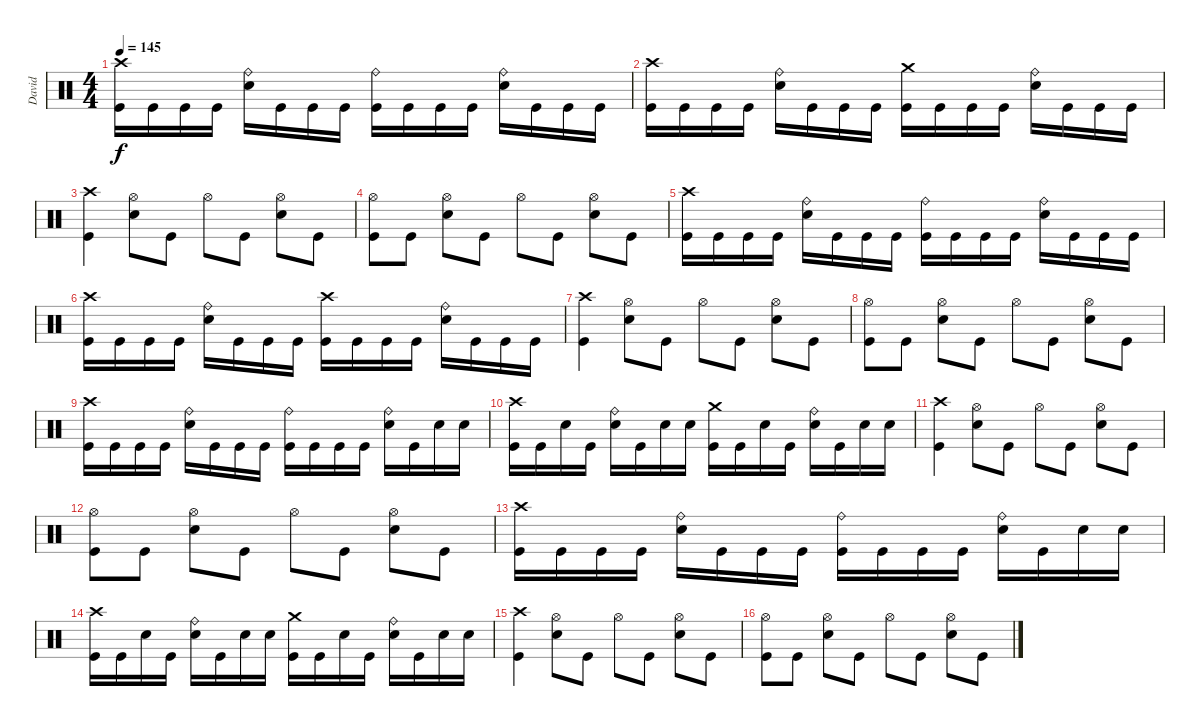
\track ("David" "David") {instrument percussion}
\staff {score}
\articulation defaults
\ts (4 4)
\tempo 145
\clef neutral
\ks c
("Crash high (hit)" "Kick (hit)").16{dy f} "Kick (hit)".16 "Kick (hit)".16 "Kick (hit)".16 ("Ride (bell)" "Electric Snare (hit)").16 "Kick (hit)".16 "Kick (hit)".16 "Kick (hit)".16 ("Ride (bell)" "Kick (hit)").16 "Kick (hit)".16 "Kick (hit)".16 "Kick (hit)".16 ("Ride (bell)" "Electric Snare (hit)").16 "Kick (hit)".16 "Kick (hit)".16 "Kick (hit)".16 |
("Crash high (hit)" "Kick (hit)").16 "Kick (hit)".16 "Kick (hit)".16 "Kick (hit)".16 ("Ride (bell)" "Electric Snare (hit)").16 "Kick (hit)".16 "Kick (hit)".16 "Kick (hit)".16 ("Crash medium (hit)" "Kick (hit)").16 "Kick (hit)".16 "Kick (hit)".16 "Kick (hit)".16 ("Ride (bell)" "Electric Snare (hit)").16 "Kick (hit)".16 "Kick (hit)".16 "Kick (hit)".16 |
("Crash high (hit)" "Kick (hit)").4 ("Hi-Hat (open)" "Electric Snare (hit)").8 "Kick (hit)".8 "Hi-Hat (open)".8 "Kick (hit)".8 ("Hi-Hat (open)" "Electric Snare (hit)").8 "Kick (hit)".8 |
("Hi-Hat (open)" "Kick (hit)").8 "Kick (hit)".8 ("Hi-Hat (open)" "Electric Snare (hit)").8 "Kick (hit)".8 "Hi-Hat (open)".8 "Kick (hit)".8 ("Hi-Hat (open)" "Electric Snare (hit)").8 "Kick (hit)".8 |
("Crash high (hit)" "Kick (hit)").16 "Kick (hit)".16 "Kick (hit)".16 "Kick (hit)".16 ("Ride (bell)" "Electric Snare (hit)").16 "Kick (hit)".16 "Kick (hit)".16 "Kick (hit)".16 ("Ride (bell)" "Kick (hit)").16 "Kick (hit)".16 "Kick (hit)".16 "Kick (hit)".16 ("Ride (bell)" "Electric Snare (hit)").16 "Kick (hit)".16 "Kick (hit)".16 "Kick (hit)".16 |
("Crash high (hit)" "Kick (hit)").16 "Kick (hit)".16 "Kick (hit)".16 "Kick (hit)".16 ("Ride (bell)" "Electric Snare (hit)").16 "Kick (hit)".16 "Kick (hit)".16 "Kick (hit)".16 ("Crash high (hit)" "Kick (hit)").16 "Kick (hit)".16 "Kick (hit)".16 "Kick (hit)".16 ("Ride (bell)" "Electric Snare (hit)").16 "Kick (hit)".16 "Kick (hit)".16 "Kick (hit)".16 |
("Crash high (hit)" "Kick (hit)").4 ("Hi-Hat (open)" "Electric Snare (hit)").8 "Kick (hit)".8 "Hi-Hat (open)".8 "Kick (hit)".8 ("Hi-Hat (open)" "Electric Snare (hit)").8 "Kick (hit)".8 |
("Hi-Hat (open)" "Kick (hit)").8 "Kick (hit)".8 ("Hi-Hat (open)" "Electric Snare (hit)").8 "Kick (hit)".8 "Hi-Hat (open)".8 "Kick (hit)".8 ("Hi-Hat (open)" "Electric Snare (hit)").8 "Kick (hit)".8 |
("Crash high (hit)" "Kick (hit)").16 "Kick (hit)".16 "Kick (hit)".16 "Kick (hit)".16 ("Ride (bell)" "Electric Snare (hit)").16 "Kick (hit)".16 "Kick (hit)".16 "Kick (hit)".16 ("Ride (bell)" "Kick (hit)").16 "Kick (hit)".16 "Kick (hit)".16 "Kick (hit)".16 ("Ride (bell)" "Electric Snare (hit)").16 "Kick (hit)".16 "Electric Snare (hit)".16 "Electric Snare (hit)".16 |
("Crash high (hit)" "Kick (hit)").16 "Kick (hit)".16 "Electric Snare (hit)".16 "Kick (hit)".16 ("Ride (bell)" "Electric Snare (hit)").16 "Kick (hit)".16 "Electric Snare (hit)".16 "Electric Snare (hit)".16 ("Crash medium (hit)" "Kick (hit)").16 "Kick (hit)".16 "Electric Snare (hit)".16 "Kick (hit)".16 ("Ride (bell)" "Electric Snare (hit)").16 "Kick (hit)".16 "Electric Snare (hit)".16 "Electric Snare (hit)".16 |
("Crash high (hit)" "Kick (hit)").4 ("Hi-Hat (open)" "Electric Snare (hit)").8 "Kick (hit)".8 "Hi-Hat (open)".8 "Kick (hit)".8 ("Hi-Hat (open)" "Electric Snare (hit)").8 "Kick (hit)".8 |
("Hi-Hat (open)" "Kick (hit)").8 "Kick (hit)".8 ("Hi-Hat (open)" "Electric Snare (hit)").8 "Kick (hit)".8 "Hi-Hat (open)".8 "Kick (hit)".8 ("Hi-Hat (open)" "Electric Snare (hit)").8 "Kick (hit)".8 |
("Crash high (hit)" "Kick (hit)").16 "Kick (hit)".16 "Kick (hit)".16 "Kick (hit)".16 ("Ride (bell)" "Electric Snare (hit)").16 "Kick (hit)".16 "Kick (hit)".16 "Kick (hit)".16 ("Ride (bell)" "Kick (hit)").16 "Kick (hit)".16 "Kick (hit)".16 "Kick (hit)".16 ("Ride (bell)" "Electric Snare (hit)").16 "Kick (hit)".16 "Electric Snare (hit)".16 "Electric Snare (hit)".16 |
("Crash high (hit)" "Kick (hit)").16 "Kick (hit)".16 "Electric Snare (hit)".16 "Kick (hit)".16 ("Ride (bell)" "Electric Snare (hit)").16 "Kick (hit)".16 "Electric Snare (hit)".16 "Electric Snare (hit)".16 ("Crash medium (hit)" "Kick (hit)").16 "Kick (hit)".16 "Electric Snare (hit)".16 "Kick (hit)".16 ("Ride (bell)" "Electric Snare (hit)").16 "Kick (hit)".16 "Electric Snare (hit)".16 "Electric Snare (hit)".16 |
("Crash high (hit)" "Kick (hit)").4 ("Hi-Hat (open)" "Electric Snare (hit)").8 "Kick (hit)".8 "Hi-Hat (open)".8 "Kick (hit)".8 ("Hi-Hat (open)" "Electric Snare (hit)").8 "Kick (hit)".8 |
("Hi-Hat (open)" "Kick (hit)").8 "Kick (hit)".8 ("Hi-Hat (open)" "Electric Snare (hit)").8 "Kick (hit)".8 "Hi-Hat (open)".8 "Kick (hit)".8 ("Hi-Hat (open)" "Electric Snare (hit)").8 "Kick (hit)".8
